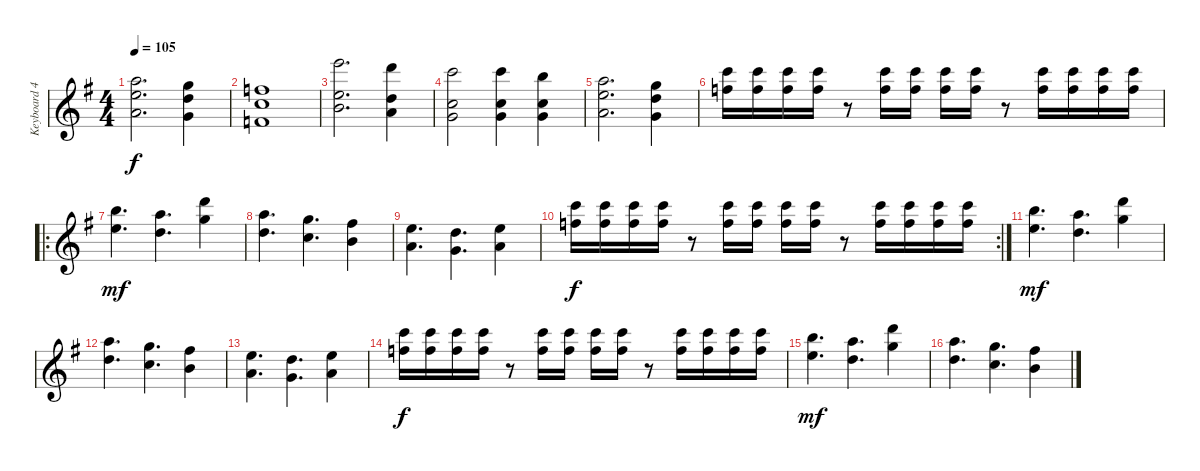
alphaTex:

\track ("Keyboard 4" "Keyboard 4") {instrument rockorgan}
\staff {score}
\tuning (E5 B4 G4 D4 A3 E3) {hide}
\ts (4 4)
\tempo 105
\clef g2
\ks eminor
(0.1 10.2 2.3).2{d dy f} (3.1 3.2 0.3).4 |
(1.1 1.2 3.4).1 |
(0.1 17.2 9.4).2{d} (10.1 3.2 2.3).4 |
(8.1 1.2 0.3).2 (8.1 1.2 0.3).4 (7.1 1.2 0.3).4 |
(0.1 10.2 2.3).2{d} (3.1 3.2 0.3).4 |
(1.1 13.2).16 (1.1 13.2).16 (1.1 13.2).16 (1.1 13.2).16 r.8 (1.1 13.2).16 (1.1 13.2).16 (1.1 13.2).16 (1.1 13.2).16 r.8 (1.1 13.2).16 (1.1 13.2).16 (1.1 13.2).16 (1.1 13.2).16 |
\ro
(0.1 12.2).4{d dy mf} (5.1 3.2).4{d} (3.1 15.2).4 |
(5.1 3.2).4{d} (3.1 1.2).4{d} (2.1 0.2).4 |
(0.1 2.3).4{d} (3.2 0.3).4{d} (0.1 2.3).4 |
\rc 2
(1.1 13.2).16{dy f} (1.1 13.2).16 (1.1 13.2).16 (1.1 13.2).16 r.8 (1.1 13.2).16 (1.1 13.2).16 (1.1 13.2).16 (1.1 13.2).16 r.8 (1.1 13.2).16 (1.1 13.2).16 (1.1 13.2).16 (1.1 13.2).16 |
(0.1 12.2).4{d dy mf volume 7} (5.1 3.2).4{d} (3.1 15.2).4 |
(5.1 3.2).4{d} (3.1 1.2).4{d} (2.1 0.2).4 |
(0.1 2.3).4{d} (3.2 0.3).4{d} (0.1 2.3).4 |
(1.1 13.2).16{dy f} (1.1 13.2).16 (1.1 13.2).16 (1.1 13.2).16 r.8 (1.1 13.2).16 (1.1 13.2).16 (1.1 13.2).16 (1.1 13.2).16 r.8 (1.1 13.2).16 (1.1 13.2).16 (1.1 13.2).16 (1.1 13.2).16 |
(0.1 12.2).4{d dy mf volume 0} (5.1 3.2).4{d} (3.1 15.2).4 |
(5.1 3.2).4{d} (3.1 1.2).4{d} (2.1 0.2).4
